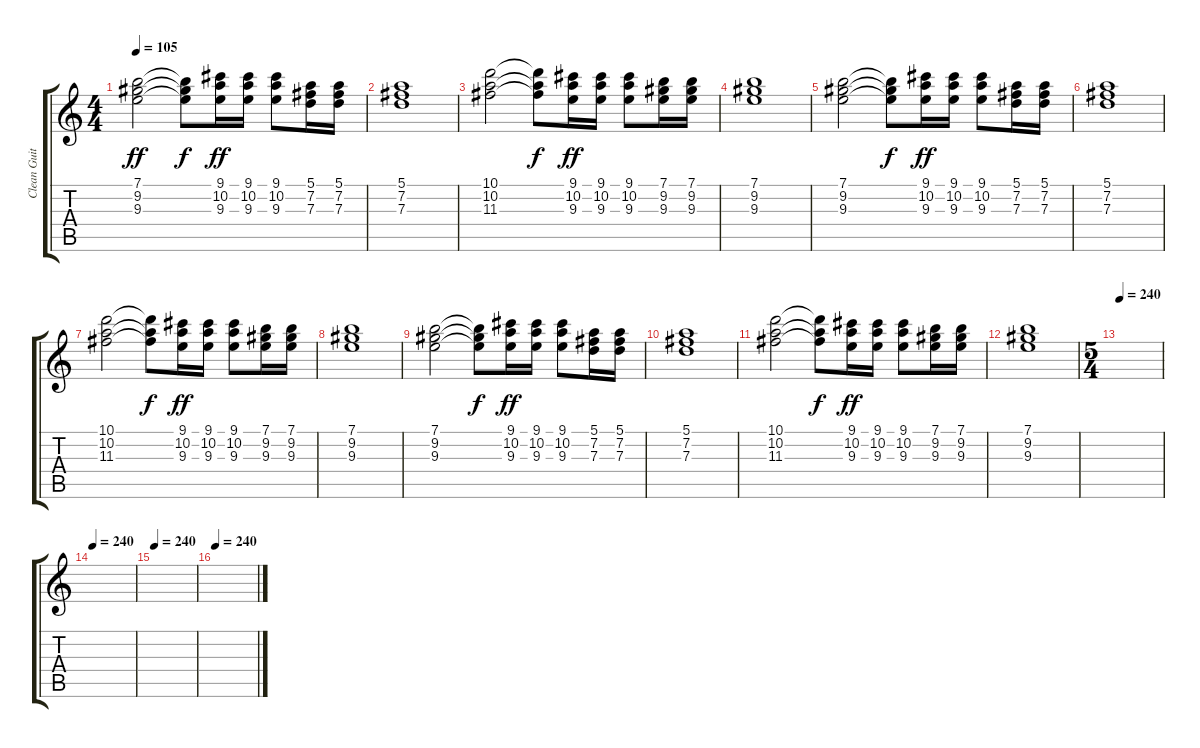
\track ("Clean Guitar" "Clean Guit") {instrument electricguitarclean}
\staff {score tabs}
\tuning (E4 B3 G3 D3 A2 E2) {hide}
\ts (4 4)
\tempo 105
\clef g2
\ks c
(7.1 9.2 9.3).2{dy ff} (7.1{t} 9.2{t} 9.3{t}).8{dy f} (9.1 10.2 9.3).16{dy ff} (9.1 10.2 9.3).16 (9.1 10.2 9.3).8 (5.1 7.2 7.3).16 (5.1 7.2 7.3).16 |
(5.1 7.2 7.3).1 |
(10.1 10.2 11.3).2 (10.1{t} 10.2{t} 11.3{t}).8{dy f} (9.1 10.2 9.3).16{dy ff} (9.1 10.2 9.3).16 (9.1 10.2 9.3).8 (7.1 9.2 9.3).16 (7.1 9.2 9.3).16 |
(7.1 9.2 9.3).1 |
(7.1 9.2 9.3).2 (7.1{t} 9.2{t} 9.3{t}).8{dy f} (9.1 10.2 9.3).16{dy ff} (9.1 10.2 9.3).16 (9.1 10.2 9.3).8 (5.1 7.2 7.3).16 (5.1 7.2 7.3).16 |
(5.1 7.2 7.3).1 |
(10.1 10.2 11.3).2 (10.1{t} 10.2{t} 11.3{t}).8{dy f} (9.1 10.2 9.3).16{dy ff} (9.1 10.2 9.3).16 (9.1 10.2 9.3).8 (7.1 9.2 9.3).16 (7.1 9.2 9.3).16 |
(7.1 9.2 9.3).1 |
(7.1 9.2 9.3).2 (7.1{t} 9.2{t} 9.3{t}).8{dy f} (9.1 10.2 9.3).16{dy ff} (9.1 10.2 9.3).16 (9.1 10.2 9.3).8 (5.1 7.2 7.3).16 (5.1 7.2 7.3).16 |
(5.1 7.2 7.3).1 |
(10.1 10.2 11.3).2 (10.1{t} 10.2{t} 11.3{t}).8{dy f} (9.1 10.2 9.3).16{dy ff} (9.1 10.2 9.3).16 (9.1 10.2 9.3).8 (7.1 9.2 9.3).16 (7.1 9.2 9.3).16 |
(7.1 9.2 9.3).1 |
\ts (5 4)
\tempo 240
|
\tempo 240
|
\tempo 240
|
\tempo 240
